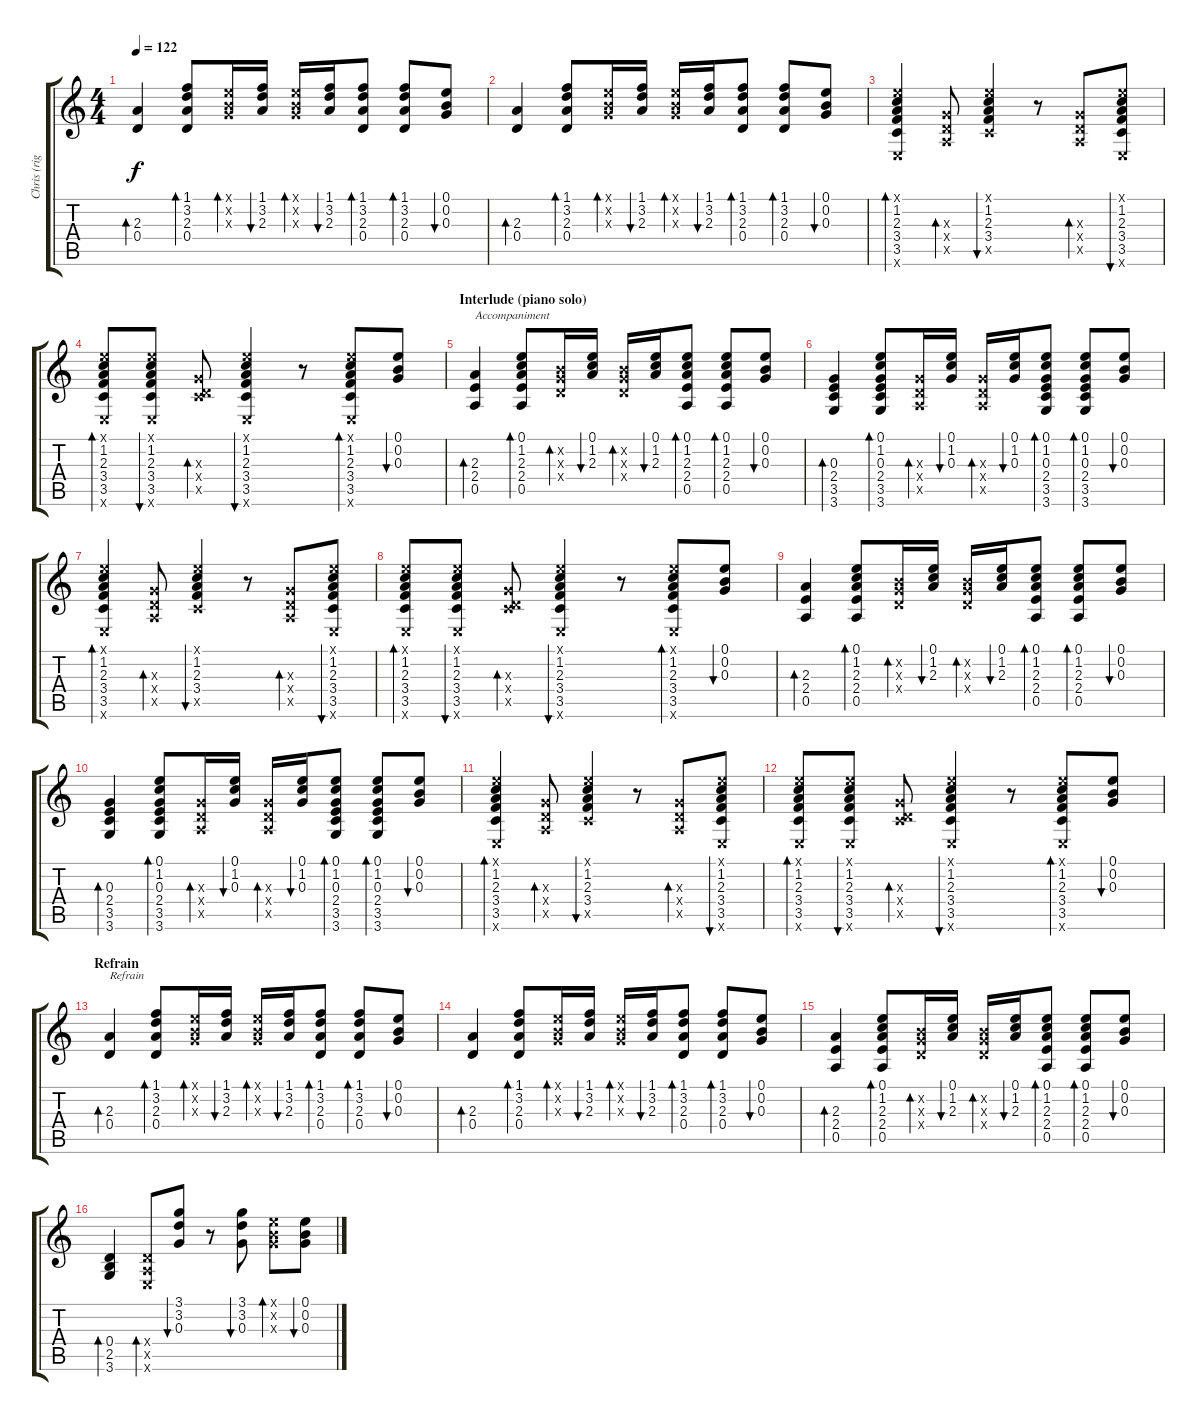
\track ("Chris (right)" "Chris (rig") {instrument acousticguitarsteel}
\staff {score tabs}
\tuning (E4 B3 G3 D3 A2 E2) {hide}
\ts (4 4)
\tempo 122
\clef g2
\ks c
(2.3 0.4).4{bd 30 dy f} (1.1 3.2 2.3 0.4).8{bd 30} (0.1{x} 0.2{x} 0.3{x}).16{bd 30} (1.1 3.2 2.3).16{bu 30} (0.1{x} 0.2{x} 0.3{x}).16{bd 30} (1.1 3.2 2.3).16{bu 30} (1.1 3.2 2.3 0.4).8{bd 30} (1.1 3.2 2.3 0.4).8{bd 30} (0.1 0.2 0.3).8{bu 60} |
(2.3 0.4).4{bd 30} (1.1 3.2 2.3 0.4).8{bd 30} (0.1{x} 0.2{x} 0.3{x}).16{bd 30} (1.1 3.2 2.3).16{bu 30} (0.1{x} 0.2{x} 0.3{x}).16{bd 30} (1.1 3.2 2.3).16{bu 30} (1.1 3.2 2.3 0.4).8{bd 30} (1.1 3.2 2.3 0.4).8{bd 30} (0.1 0.2 0.3).8{bu 60} |
(0.1{x} 1.2 2.3 3.4 3.5 0.6{x}).4{bd 60} (0.3{x} 0.4{x} 0.5{x}).8{bd 60} (0.1{x} 1.2 2.3 3.4 3.5{x}).4{bu 60} r.8 (0.3{x} 0.4{x} 0.5{x}).8{bd 60} (0.1{x} 1.2 2.3 3.4 3.5 0.6{x}).8{bu 60} |
(0.1{x} 1.2 2.3 3.4 3.5 0.6{x}).8{bd 60} (0.1{x} 1.2 2.3 3.4 3.5 0.6{x}).8{bu 60} (0.3{x} 0.4{x} 3.5{x}).8{bd 60} (0.1{x} 1.2 2.3 3.4 3.5 0.6{x}).4{bu 60} r.8 (0.1{x} 1.2 2.3 3.4 3.5 0.6{x}).8{bd 60} (0.1 0.2 0.3).8{bu 60} |
\section ("" "Interlude (piano solo)")
(2.3 2.4 0.5).4{bd 30 txt "Accompaniment"} (0.1 1.2 2.3 2.4 0.5).8{bd 30} (0.2{x} 0.3{x} 0.4{x}).16{bd 30} (0.1 1.2 2.3).16{bu 30} (0.2{x} 0.3{x} 0.4{x}).16{bd 30} (0.1 1.2 2.3).16{bu 30} (0.1 1.2 2.3 2.4 0.5).8{bd 30} (0.1 1.2 2.3 2.4 0.5).8{bd 30} (0.1 0.2 0.3).8{bu 60} |
(0.3 2.4 3.5 3.6).4{bd 30} (0.1 1.2 0.3 2.4 3.5 3.6).8{bd 30} (0.3{x} 0.4{x} 0.5{x}).16{bd 30} (0.1 1.2 0.3).16{bu 30} (0.3{x} 0.4{x} 0.5{x}).16{bd 30} (0.1 1.2 0.3).16{bu 30} (0.1 1.2 0.3 2.4 3.5 3.6).8{bd 30} (0.1 1.2 0.3 2.4 3.5 3.6).8{bd 30} (0.1 0.2 0.3).8{bu 60} |
(0.1{x} 1.2 2.3 3.4 3.5 0.6{x}).4{bd 60} (0.3{x} 0.4{x} 0.5{x}).8{bd 60} (0.1{x} 1.2 2.3 3.4 3.5{x}).4{bu 60} r.8 (0.3{x} 0.4{x} 0.5{x}).8{bd 60} (0.1{x} 1.2 2.3 3.4 3.5 0.6{x}).8{bu 60} |
(0.1{x} 1.2 2.3 3.4 3.5 0.6{x}).8{bd 60} (0.1{x} 1.2 2.3 3.4 3.5 0.6{x}).8{bu 60} (0.3{x} 0.4{x} 3.5{x}).8{bd 60} (0.1{x} 1.2 2.3 3.4 3.5 0.6{x}).4{bu 60} r.8 (0.1{x} 1.2 2.3 3.4 3.5 0.6{x}).8{bd 60} (0.1 0.2 0.3).8{bu 60} |
(2.3 2.4 0.5).4{bd 30} (0.1 1.2 2.3 2.4 0.5).8{bd 30} (0.2{x} 0.3{x} 0.4{x}).16{bd 30} (0.1 1.2 2.3).16{bu 30} (0.2{x} 0.3{x} 0.4{x}).16{bd 30} (0.1 1.2 2.3).16{bu 30} (0.1 1.2 2.3 2.4 0.5).8{bd 30} (0.1 1.2 2.3 2.4 0.5).8{bd 30} (0.1 0.2 0.3).8{bu 60} |
(0.3 2.4 3.5 3.6).4{bd 30} (0.1 1.2 0.3 2.4 3.5 3.6).8{bd 30} (0.3{x} 0.4{x} 0.5{x}).16{bd 30} (0.1 1.2 0.3).16{bu 30} (0.3{x} 0.4{x} 0.5{x}).16{bd 30} (0.1 1.2 0.3).16{bu 30} (0.1 1.2 0.3 2.4 3.5 3.6).8{bd 30} (0.1 1.2 0.3 2.4 3.5 3.6).8{bd 30} (0.1 0.2 0.3).8{bu 60} |
(0.1{x} 1.2 2.3 3.4 3.5 0.6{x}).4{bd 60} (0.3{x} 0.4{x} 0.5{x}).8{bd 60} (0.1{x} 1.2 2.3 3.4 3.5{x}).4{bu 60} r.8 (0.3{x} 0.4{x} 0.5{x}).8{bd 60} (0.1{x} 1.2 2.3 3.4 3.5 0.6{x}).8{bu 60} |
(0.1{x} 1.2 2.3 3.4 3.5 0.6{x}).8{bd 60} (0.1{x} 1.2 2.3 3.4 3.5 0.6{x}).8{bu 60} (0.3{x} 0.4{x} 3.5{x}).8{bd 60} (0.1{x} 1.2 2.3 3.4 3.5 0.6{x}).4{bu 60} r.8 (0.1{x} 1.2 2.3 3.4 3.5 0.6{x}).8{bd 60} (0.1 0.2 0.3).8{bu 60} |
\section ("" "Refrain")
(2.3 0.4).4{bd 30 txt "Refrain"} (1.1 3.2 2.3 0.4).8{bd 30} (0.1{x} 0.2{x} 0.3{x}).16{bd 30} (1.1 3.2 2.3).16{bu 30} (0.1{x} 0.2{x} 0.3{x}).16{bd 30} (1.1 3.2 2.3).16{bu 30} (1.1 3.2 2.3 0.4).8{bd 30} (1.1 3.2 2.3 0.4).8{bd 30} (0.1 0.2 0.3).8{bu 60} |
(2.3 0.4).4{bd 30} (1.1 3.2 2.3 0.4).8{bd 30} (0.1{x} 0.2{x} 0.3{x}).16{bd 30} (1.1 3.2 2.3).16{bu 30} (0.1{x} 0.2{x} 0.3{x}).16{bd 30} (1.1 3.2 2.3).16{bu 30} (1.1 3.2 2.3 0.4).8{bd 30} (1.1 3.2 2.3 0.4).8{bd 30} (0.1 0.2 0.3).8{bu 60} |
(2.3 2.4 0.5).4{bd 30} (0.1 1.2 2.3 2.4 0.5).8{bd 30} (0.2{x} 0.3{x} 0.4{x}).16{bd 30} (0.1 1.2 2.3).16{bu 30} (0.2{x} 0.3{x} 0.4{x}).16{bd 30} (0.1 1.2 2.3).16{bu 30} (0.1 1.2 2.3 2.4 0.5).8{bd 30} (0.1 1.2 2.3 2.4 0.5).8{bd 30} (0.1 0.2 0.3).8{bu 60} |
(0.4 2.5 3.6).4{bd 30} (0.4{x} 0.5{x} 0.6{x}).8{bd 30} (3.1 3.2 0.3).8{bu 30} r.8 (3.1 3.2 0.3).8{bu 30} (0.1{x} 0.2{x} 0.3{x}).8{bd 30} (0.1 0.2 0.3).8{bu 60}
